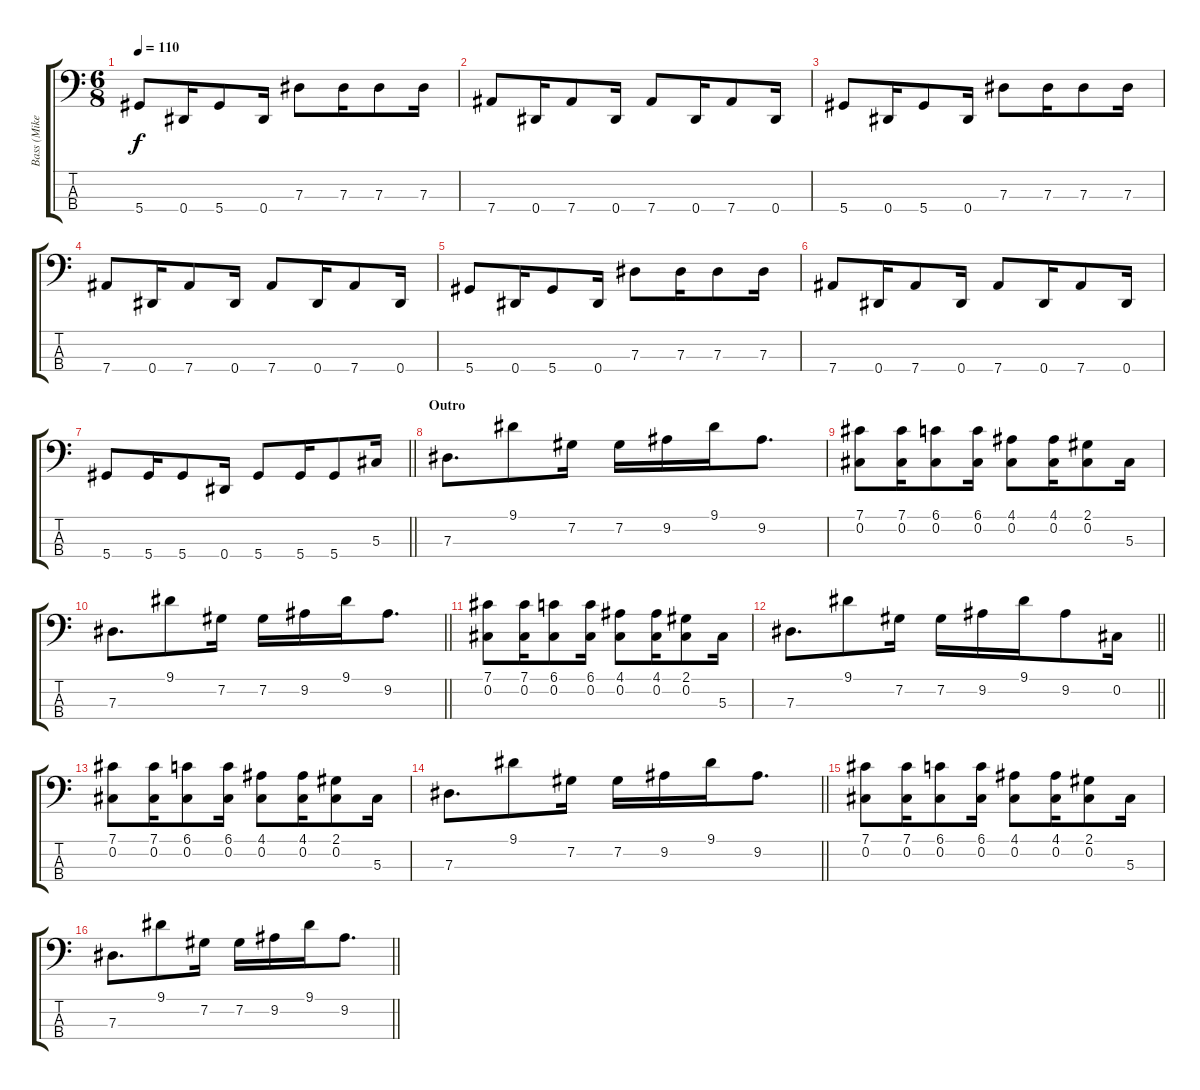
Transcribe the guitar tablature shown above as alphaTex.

\track ("Bass (Mike Dirnt)" "Bass (Mike") {instrument electricbasspick}
\staff {score tabs}
\tuning (Gb2 Db2 Ab1 Eb1) {hide}
\ts (6 8)
\tempo 110
\clef f4
\ks c
5.4.8{dy f} 0.4.16 5.4.8 0.4.16 7.3.8 7.3.16 7.3.8 7.3.16 |
7.4.8 0.4.16 7.4.8 0.4.16 7.4.8 0.4.16 7.4.8 0.4.16 |
5.4.8 0.4.16 5.4.8 0.4.16 7.3.8 7.3.16 7.3.8 7.3.16 |
7.4.8 0.4.16 7.4.8 0.4.16 7.4.8 0.4.16 7.4.8 0.4.16 |
5.4.8 0.4.16 5.4.8 0.4.16 7.3.8 7.3.16 7.3.8 7.3.16 |
7.4.8 0.4.16 7.4.8 0.4.16 7.4.8 0.4.16 7.4.8 0.4.16 |
\barLineRight lightlight
5.4.8 5.4.16 5.4.8 0.4.16 5.4.8 5.4.16 5.4.8 5.3.16 |
\section ("" "Outro")
7.3.8{d} 9.1.8 7.2.16 7.2.16 9.2.16 9.1.16 9.2.8{d} |
(7.1 0.2).8 (7.1 0.2).16 (6.1 0.2).8 (6.1 0.2).16 (4.1 0.2).8 (4.1 0.2).16 (2.1 0.2).8 5.3.16 |
\barLineRight lightlight
7.3.8{d} 9.1.8 7.2.16 7.2.16 9.2.16 9.1.16 9.2.8{d} |
(7.1 0.2).8 (7.1 0.2).16 (6.1 0.2).8 (6.1 0.2).16 (4.1 0.2).8 (4.1 0.2).16 (2.1 0.2).8 5.3.16 |
\barLineRight lightlight
7.3.8{d} 9.1.8 7.2.16 7.2.16 9.2.16 9.1.16 9.2.8 0.2.16 |
(7.1 0.2).8 (7.1 0.2).16 (6.1 0.2).8 (6.1 0.2).16 (4.1 0.2).8 (4.1 0.2).16 (2.1 0.2).8 5.3.16 |
\barLineRight lightlight
7.3.8{d} 9.1.8 7.2.16 7.2.16 9.2.16 9.1.16 9.2.8{d} |
(7.1 0.2).8 (7.1 0.2).16 (6.1 0.2).8 (6.1 0.2).16 (4.1 0.2).8 (4.1 0.2).16 (2.1 0.2).8 5.3.16 |
\barLineRight lightlight
7.3.8{d} 9.1.8 7.2.16 7.2.16 9.2.16 9.1.16 9.2.8{d}
